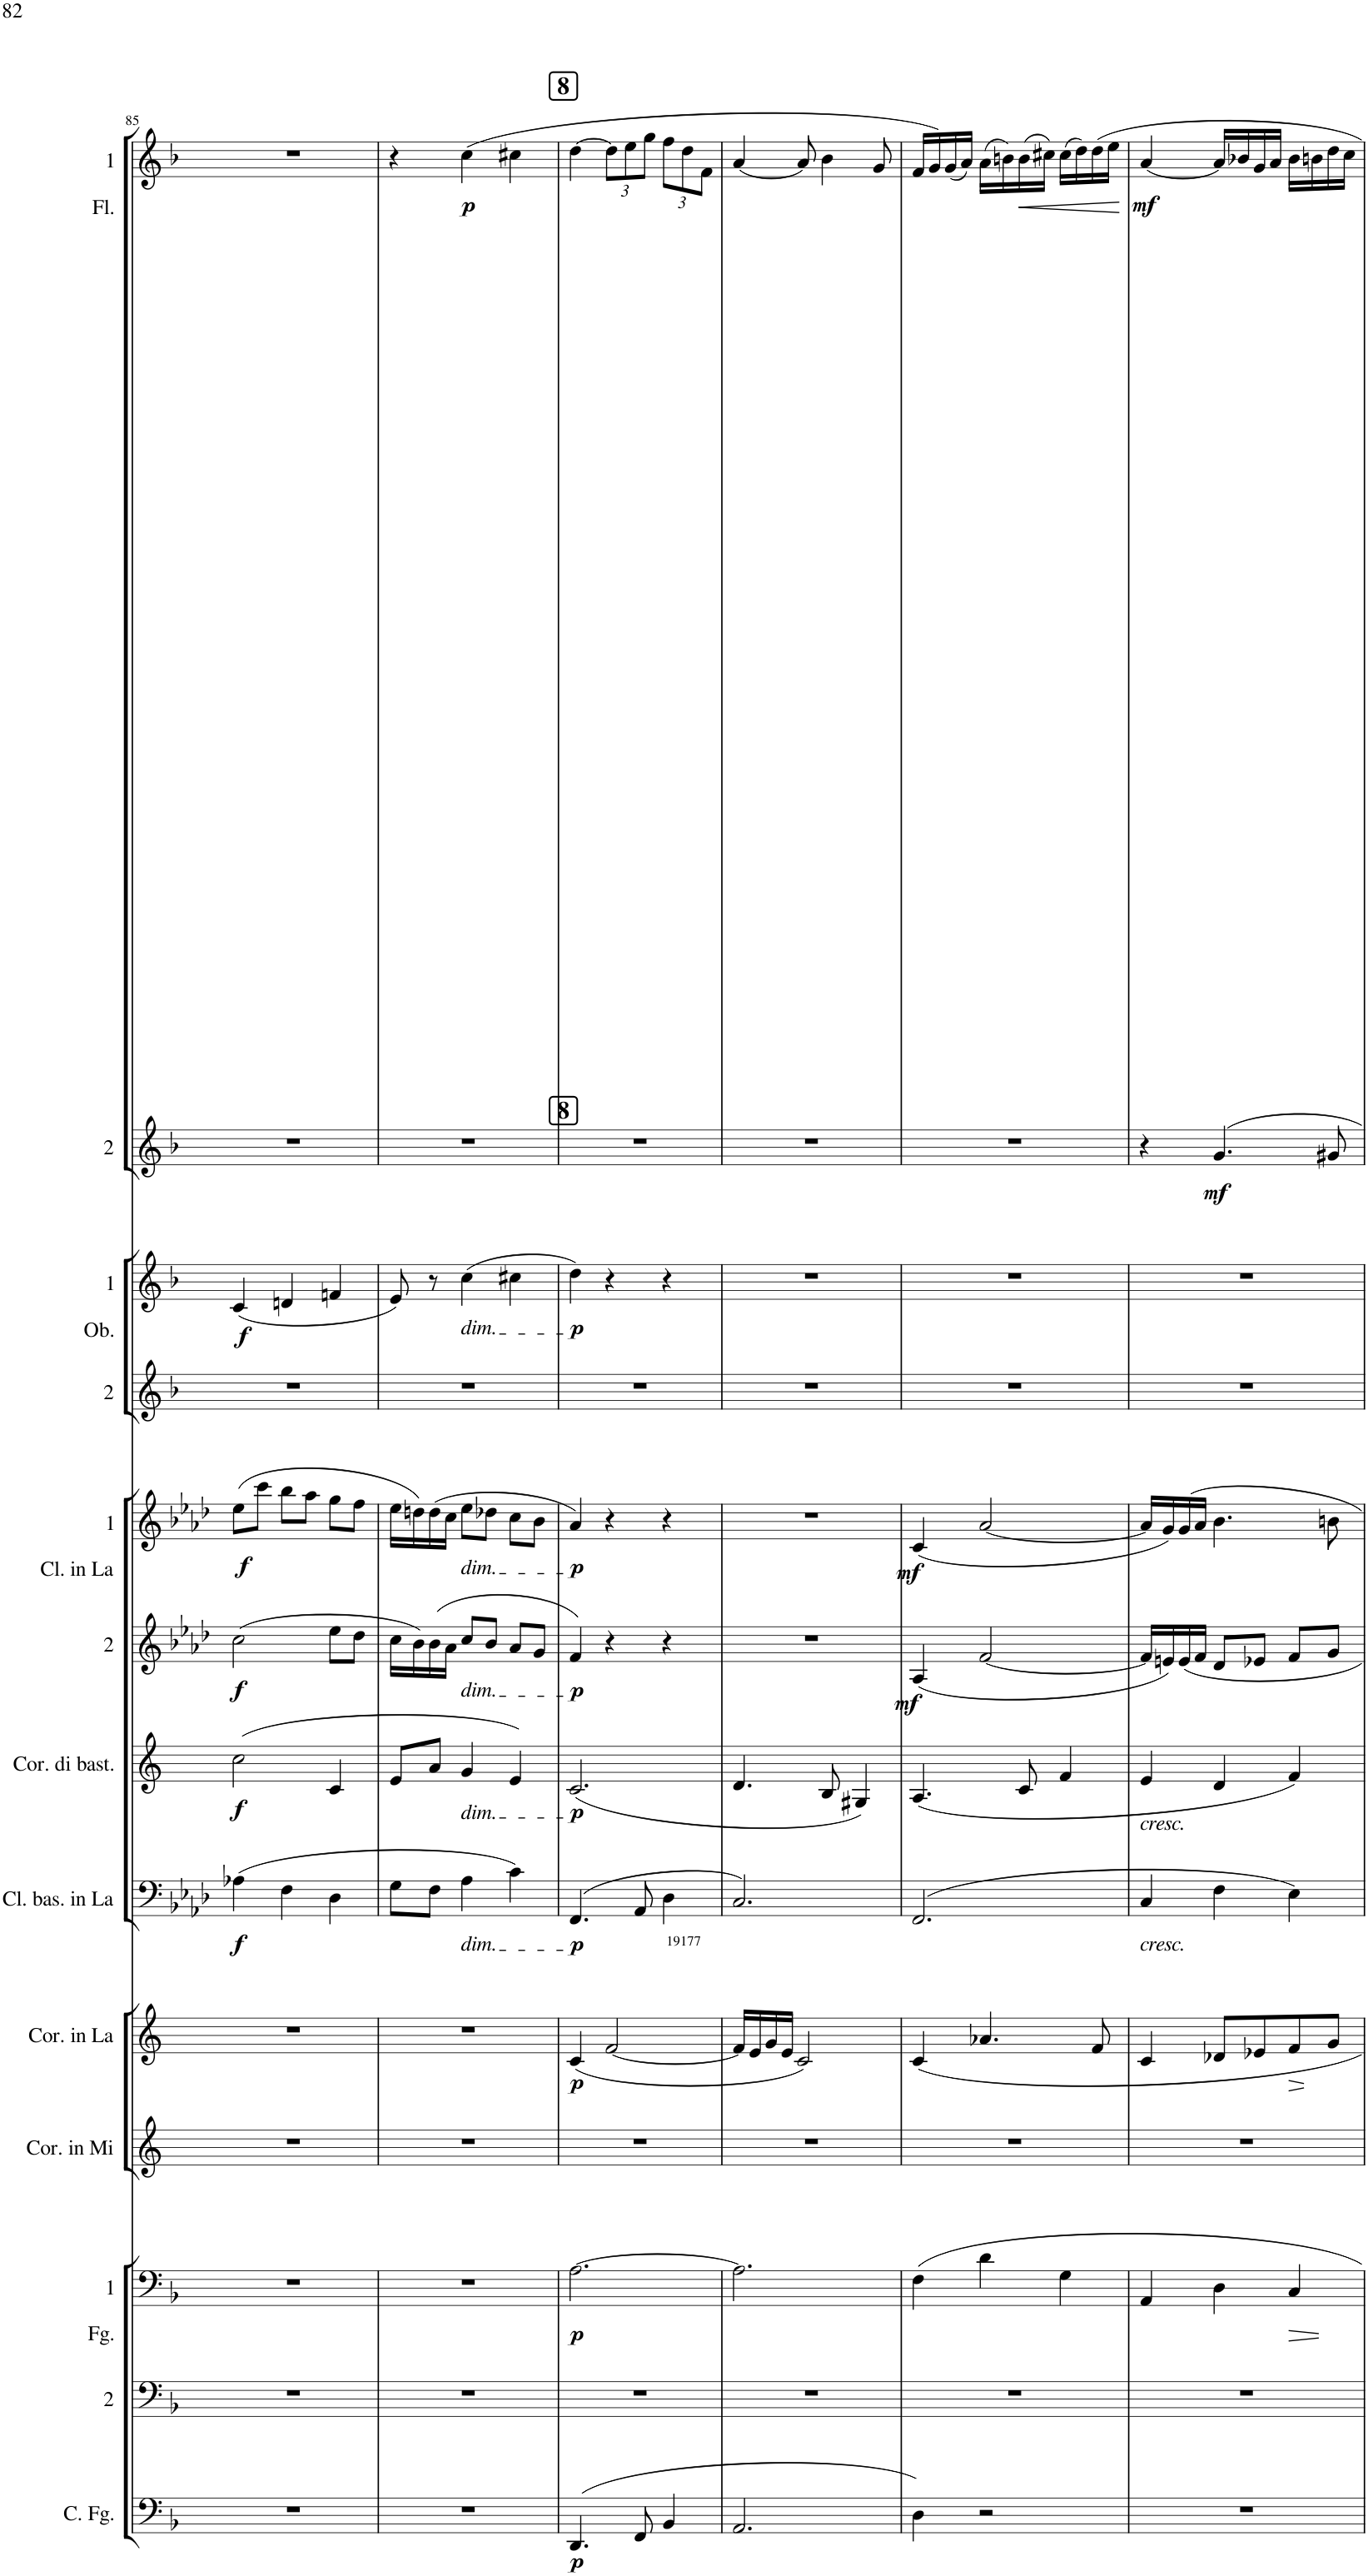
**kern	**dynam	**kern	**kern	**dynam	**kern	**kern	**dynam	**kern	**dynam	**kern	**dynam	**kern	**dynam	**kern	**dynam	**kern	**kern	**dynam	**kern	**dynam	**kern	**dynam
*part13	*part13	*part12	*part11	*part11	*part10	*part9	*part9	*part8	*part8	*part7	*part7	*part6	*part6	*part5	*part5	*part4	*part3	*part3	*part2	*part2	*part1	*part1
*staff13	*staff13	*staff12	*staff11	*staff11	*staff10	*staff9	*staff9	*staff8	*staff8	*staff7	*staff7	*staff6	*staff6	*staff5	*staff5	*staff4	*staff3	*staff3	*staff2	*staff2	*staff1	*staff1
*I"Contrafagotto	*	*I"2	*I"1  Fagotti	*	*I"Corno in Mi	*I"Corno in La	*	*I"Clarinetto basso in La	*	*I"Corno di bassetto	*	*I"2	*	*I"1  Clarinetti in La	*	*I"2	*I"1  Oboi	*	*I"2	*	*I"1  Flauti	*
*I'C. Fg.	*	*	*I'1  Fg.	*	*I'Cor. in Mi	*I'Cor. in La	*	*I'Cl. bas. in La	*	*I'Cor. di bast.	*	*	*	*I'1  Cl. in La	*	*	*I'1  Ob.	*	*	*	*I'1  Fl.	*
!!LO:PB:g=z
*clefF4	*	*clefF4	*clefF4	*	*clefG2	*clefG2	*	*clefF4	*	*clefG2	*	*clefG2	*	*clefG2	*	*clefG2	*clefG2	*	*clefG2	*	*clefG2	*
*Trd7c12	*	*	*	*	*Trd5c8	*Trd2c3	*	*Trd2c3	*	*Trd4c7	*	*Trd2c3	*	*Trd2c3	*	*	*	*	*	*	*	*
*k[b-]	*	*k[b-]	*k[b-]	*	*k[]	*k[]	*	*k[b-e-a-d-]	*	*k[]	*	*k[b-e-a-d-]	*	*k[b-e-a-d-]	*	*k[b-]	*k[b-]	*	*k[b-]	*	*k[b-]	*
*M3/4	*	*M3/4	*M3/4	*	*M3/4	*M3/4	*	*M3/4	*	*M3/4	*	*M3/4	*	*M3/4	*	*M3/4	*M3/4	*	*M3/4	*	*M3/4	*
=85	=85	=85	=85	=85	=85	=85	=85	=85	=85	=85	=85	=85	=85	=85	=85	=85	=85	=85	=85	=85	=85	=85
!	!	!	!	!	!	!	!	!	!LO:DY:b	!	!LO:DY:b	!	!LO:DY:b	!	!LO:DY:b	!	!	!LO:DY:b	!	!	!	!
2.r	.	2.r	2.r	.	2.r	2.r	.	(4A-X\	f	(2cc\	f	(2cc\	f	(8ee-\L	f	2.r	(4c/	f	2.r	.	2.r	.
.	.	.	.	.	.	.	.	.	.	.	.	.	.	8ccc\J	.	.	.	.	.	.	.	.
.	.	.	.	.	.	.	.	4F\	.	.	.	.	.	8bb-\L	.	.	4dn/	.	.	.	.	.
.	.	.	.	.	.	.	.	.	.	.	.	.	.	8aa-\J	.	.	.	.	.	.	.	.
.	.	.	.	.	.	.	.	4D-\	.	4c/	.	8ee-\L	.	8gg\L	.	.	4fn/	.	.	.	.	.
.	.	.	.	.	.	.	.	.	.	.	.	8dd-\J	.	8ff\J	.	.	.	.	.	.	.	.
=86	=86	=86	=86	=86	=86	=86	=86	=86	=86	=86	=86	=86	=86	=86	=86	=86	=86	=86	=86	=86	=86	=86
2.r	.	2.r	2.r	.	2.r	2.r	.	8G\L	.	8e/L	.	16cc\LL	.	16ee-\LL	.	2.r	8e/)	.	2.r	.	4r	.
.	.	.	.	.	.	.	.	.	.	.	.	16b-\)	.	16ddn\)	.	.	.	.	.	.	.	.
.	.	.	.	.	.	.	.	8F\J	.	8a/J	.	(16b-\	.	(16dd\	.	.	8r	.	.	.	.	.
.	.	.	.	.	.	.	.	.	.	.	.	16a-\JJ	.	16cc\JJ	.	.	.	.	.	.	.	.
!	!	!	!	!	!	!	!	!	!	!	!	!	!	!	!	!	!LO:TX:b:i:t=dim.	!	!	!	!	!
!	!	!	!	!	!	!	!	!	!	!	!	!	!	!LO:TX:b:i:t=dim.	!	!	!	!	!	!	!	!
!	!	!	!	!	!	!	!	!	!	!	!	!LO:TX:b:i:t=dim.	!	!	!	!	!	!	!	!	!	!
!	!	!	!	!	!	!	!	!	!	!LO:TX:b:i:t=dim.	!	!	!	!	!	!	!	!	!	!	!	!
!	!	!	!	!	!	!	!	!LO:TX:b:i:t=dim.	!	!	!	!	!	!	!	!	!	!	!	!	!	!
!	!	!	!	!	!	!	!	!	!	!	!	!	!	!	!	!	!	!	!	!	!	!LO:DY:b
.	.	.	.	.	.	.	.	4A-\	.	4g/	.	8cc/L	.	8ee-\L	.	.	(4cc\	.	.	.	(4cc\	p
.	.	.	.	.	.	.	.	.	.	.	.	8b-/J	.	8dd-X\J	.	.	.	.	.	.	.	.
.	.	.	.	.	.	.	.	4c\)	.	4e/)	.	8a-/L	.	8cc\L	.	.	4cc#X\	.	.	.	4cc#X\	.
.	.	.	.	.	.	.	.	.	.	.	.	8g/J	.	8b-\J	.	.	.	.	.	.	.	.
!!LO:REH:place=s1:b:B:cj:fs=14:t=8
!!LO:REH:place=s1:a:B:cj:fs=14:t=8
=87	=87	=87	=87	=87	=87	=87	=87	=87	=87	=87	=87	=87	=87	=87	=87	=87	=87	=87	=87	=87	=87	=87
!	!LO:DY:b	!	!	!LO:DY:b	!	!	!LO:DY:b	!	!LO:DY:b	!	!LO:DY:b	!	!LO:DY:b	!	!LO:DY:b	!	!	!LO:DY:b	!	!	!	!
(4.DD/	p	2.r	[2.A\	p	2.r	(4c/	p	(4.FF/	p	(2.c/	p	4f/)	p	4a-/)	p	2.r	4dd\)	p	2.r	.	[4dd\	.
*	*	*	*	*	*	*	*	*	*	*	*	*	*	*	*	*	*	*	*	*	*Xbrackettup	*
.	.	.	.	.	.	[2f/	.	.	.	.	.	4r	.	4r	.	.	4r	.	.	.	12dd\L]	.
.	.	.	.	.	.	.	.	.	.	.	.	.	.	.	.	.	.	.	.	.	12ee\	.
8FF/	.	.	.	.	.	.	.	8AA-/	.	.	.	.	.	.	.	.	.	.	.	.	.	.
.	.	.	.	.	.	.	.	.	.	.	.	.	.	.	.	.	.	.	.	.	12gg\J	.
4BB-/	.	.	.	.	.	.	.	4D-\	.	.	.	4r	.	4r	.	.	4r	.	.	.	12ff\L	.
.	.	.	.	.	.	.	.	.	.	.	.	.	.	.	.	.	.	.	.	.	12dd\	.
.	.	.	.	.	.	.	.	.	.	.	.	.	.	.	.	.	.	.	.	.	12f\J	.
=88	=88	=88	=88	=88	=88	=88	=88	=88	=88	=88	=88	=88	=88	=88	=88	=88	=88	=88	=88	=88	=88	=88
2.AA/	.	2.r	2.A\]	.	2.r	16f/LL]	.	2.C/)	.	4.d/	.	2.r	.	2.r	.	2.r	2.r	.	2.r	.	[4a/	.
.	.	.	.	.	.	16e/	.	.	.	.	.	.	.	.	.	.	.	.	.	.	.	.
.	.	.	.	.	.	16g/	.	.	.	.	.	.	.	.	.	.	.	.	.	.	.	.
.	.	.	.	.	.	16e/JJ	.	.	.	.	.	.	.	.	.	.	.	.	.	.	.	.
.	.	.	.	.	.	2c/)	.	.	.	.	.	.	.	.	.	.	.	.	.	.	8a/]	.
.	.	.	.	.	.	.	.	.	.	8B/	.	.	.	.	.	.	.	.	.	.	4b-\	.
.	.	.	.	.	.	.	.	.	.	4G#X/)	.	.	.	.	.	.	.	.	.	.	.	.
.	.	.	.	.	.	.	.	.	.	.	.	.	.	.	.	.	.	.	.	.	8g/	.
=89	=89	=89	=89	=89	=89	=89	=89	=89	=89	=89	=89	=89	=89	=89	=89	=89	=89	=89	=89	=89	=89	=89
!	!	!	!	!	!	!	!	!	!	!	!	!	!LO:DY:b	!	!LO:DY:b	!	!	!	!	!	!	!
4D\)	.	2.r	4F\	.	2.r	4c/	.	(2.FF/	.	(4.A/	.	(4A-/	mf	(4c/	mf	2.r	2.r	.	2.r	.	16f/LL	.
.	.	.	.	.	.	.	.	.	.	.	.	.	.	.	.	.	.	.	.	.	16g/)	.
.	.	.	.	.	.	.	.	.	.	.	.	.	.	.	.	.	.	.	.	.	(16g/	.
.	.	.	.	.	.	.	.	.	.	.	.	.	.	.	.	.	.	.	.	.	16a/JJ)	.
2r	.	.	4d\	.	.	4.a-X/	.	.	.	.	.	[2f/	.	[2a-/	.	.	.	.	.	.	(16a\LL	.
.	.	.	.	.	.	.	.	.	.	.	.	.	.	.	.	.	.	.	.	.	16bn\)	.
!	!	!	!	!	!	!	!	!	!	!	!	!	!	!	!	!	!	!	!	!	!	!LO:HP:b
.	.	.	.	.	.	.	.	.	.	8c/	.	.	.	.	.	.	.	.	.	.	(16b\	<
.	.	.	.	.	.	.	.	.	.	.	.	.	.	.	.	.	.	.	.	.	16cc#X\JJ)	.
.	.	.	4G\	.	.	.	.	.	.	4f/	.	.	.	.	.	.	.	.	.	.	(16cc#\LL	.
.	.	.	.	.	.	.	.	.	.	.	.	.	.	.	.	.	.	.	.	.	16dd\)	.
.	.	.	.	.	.	8f/	.	.	.	.	.	.	.	.	.	.	.	.	.	.	16dd\	.
.	.	.	.	.	.	.	.	.	.	.	.	.	.	.	.	.	.	.	.	.	16ee\JJ	.
.	.	.	.	.	.	.	.	.	.	.	.	.	.	.	.	.	.	.	.	.	.	[
=90	=90	=90	=90	=90	=90	=90	=90	=90	=90	=90	=90	=90	=90	=90	=90	=90	=90	=90	=90	=90	=90	=90
!	!	!	!	!	!	!	!	!	!	!LO:TX:b:i:t=cresc.	!	!	!	!	!	!	!	!	!	!	!	!
!	!	!	!	!	!	!	!	!LO:TX:b:i:t=cresc.	!	!	!	!	!	!	!	!	!	!	!	!	!	!
!	!	!	!	!	!	!	!	!	!	!	!	!	!	!	!	!	!	!	!	!	!	!LO:DY:b
2.r	.	2.r	4AA/	.	2.r	4c/	.	4C/	.	4e/	.	16f/LL]	.	16a-/LL]	.	2.r	2.r	.	4r	.	[4a/	mf
.	.	.	.	.	.	.	.	.	.	.	.	16en/)	.	16g/)	.	.	.	.	.	.	.	.
.	.	.	.	.	.	.	.	.	.	.	.	16e/	.	16g/	.	.	.	.	.	.	.	.
.	.	.	.	.	.	.	.	.	.	.	.	16f/JJ	.	16a-/JJ	.	.	.	.	.	.	.	.
!	!	!	!	!	!	!	!	!	!	!	!	!	!	!	!	!	!	!	!	!LO:DY:b	!	!
.	.	.	4D\	.	.	8d-X/L	.	4F\	.	4d/	.	8d-/L	.	4.b-\	.	.	.	.	4.g/	mf	16a/LL]	.
.	.	.	.	.	.	.	.	.	.	.	.	.	.	.	.	.	.	.	.	.	16b-X/	.
.	.	.	.	.	.	8e-X/	.	.	.	.	.	8e-X/J	.	.	.	.	.	.	.	.	16g/	.
.	.	.	.	.	.	.	.	.	.	.	.	.	.	.	.	.	.	.	.	.	16a/JJ	.
.	.	.	4C/	.	.	8f/	.	4E-\)	.	4f/)	.	8f/L	.	.	.	.	.	.	.	.	16b-\LL	.
.	.	.	.	.	.	.	.	.	.	.	.	.	.	.	.	.	.	.	.	.	16bn\	.
.	.	.	.	.	.	8g/J	.	.	.	.	.	8g/J	.	8bn\	.	.	.	.	8g#X/	.	16dd\	.
.	.	.	.	.	.	.	.	.	.	.	.	.	.	.	.	.	.	.	.	.	16cc\JJ	.
=	=	=	=	=	=	=	=	=	=	=	=	=	=	=	=	=	=	=	=	=	=	=
*-	*-	*-	*-	*-	*-	*-	*-	*-	*-	*-	*-	*-	*-	*-	*-	*-	*-	*-	*-	*-	*-	*-
